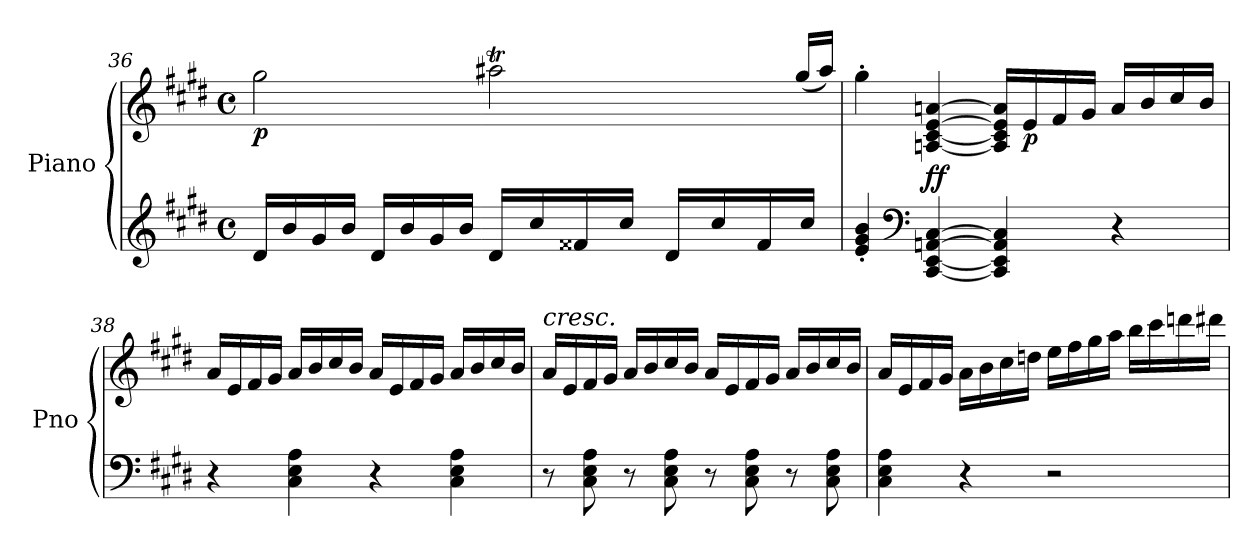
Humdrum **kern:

**kern	**kern	**dynam
*part1	*part1	*part1
*staff2	*staff1	*staff1/2
*I"Piano	*	*
*I'Pno	*	*
*clefG2	*clefG2	*
*k[f#c#g#d#]	*k[f#c#g#d#]	*
*M4/4	*M4/4	*
*met(c)	*met(c)	*
=36	=36	=36
*	*^	*
!	!	!	!LO:DY:b
16d#/LL	2gg#\	2ryy	p
16b/	.	.	.
16g#/	.	.	.
16b/JJ	.	.	.
16d#/LL	.	.	.
16b/	.	.	.
16g#/	.	.	.
16b/JJ	.	.	.
*	*	*Xtuplet	*
16d#/LL	2aa#Xt\	30ryy	.
.	.	30bb!yy	.
16cc#/	.	.	.
.	.	30aa#!yy	.
.	.	30bb!yy	.
16f##X/	.	.	.
.	.	30aa#!yy	.
.	.	30bb!yy	.
16cc#/JJ	.	.	.
.	.	30aa#!yy	.
.	.	30bb!yy	.
16d#/LL	.	.	.
.	.	30aa#!yy	.
.	.	30bb!yy	.
16cc#/	.	.	.
.	.	30aa#!yy	.
.	.	30bbTTT!yy	.
16f##/	.	.	.
.	.	30aa#!yy	.
.	.	(30gg#/LL	.
16cc#/JJ	.	.	.
.	.	30aa#/JJ)	.
*	*v	*v	*
=37	=37	=37
4e/' 4g#/' 4b/'	4gg#'\	.
*clefF4	*	*
!	!	!LO:DY:b
[4CC#/ [4EE/ [4AAn/ [4C#/	[4An/ [4c#/ [4e/ [4an/	ff
4CC#/] 4EE/] 4AA/] 4C#/]	16A/] 16c#/] 16e/] 16a/]LL	.
!	!	!LO:DY:b
.	16e/	p
.	16f#/	.
.	16g#/JJ	.
4r	16a/LL	.
.	16b/	.
.	16cc#/	.
.	16b/JJ	.
!!LO:LB:g=z
=38	=38	=38
4r	16a/LL	.
.	16e/	.
.	16f#/	.
.	16g#/JJ	.
4C#\ 4E\ 4A\	16a/LL	.
.	16b/	.
.	16cc#/	.
.	16b/JJ	.
4r	16a/LL	.
.	16e/	.
.	16f#/	.
.	16g#/JJ	.
4C#\ 4E\ 4A\	16a/LL	.
.	16b/	.
.	16cc#/	.
.	16b/JJ	.
=39	=39	=39
!	!LO:TX:a:i:t=cresc.	!
8r	16a/LL	.
.	16e/	.
8C#\ 8E\ 8A\	16f#/	.
.	16g#/JJ	.
8r	16a/LL	.
.	16b/	.
8C#\ 8E\ 8A\	16cc#/	.
.	16b/JJ	.
8r	16a/LL	.
.	16e/	.
8C#\ 8E\ 8A\	16f#/	.
.	16g#/JJ	.
8r	16a/LL	.
.	16b/	.
8C#\ 8E\ 8A\	16cc#/	.
.	16b/JJ	.
=40	=40	=40
4C#\ 4E\ 4A\	16a/LL	.
.	16e/	.
.	16f#/	.
.	16g#/JJ	.
4r	16a\LL	.
.	16b\	.
.	16cc#\	.
.	16ddn\JJ	.
2r	16ee\LL	.
.	16ff#\	.
.	16gg#\	.
.	16aa\JJ	.
.	16bb\LL	.
.	16ccc#\	.
.	16dddn\	.
.	16ddd#X\JJ	.
=	=	=
*-	*-	*-
